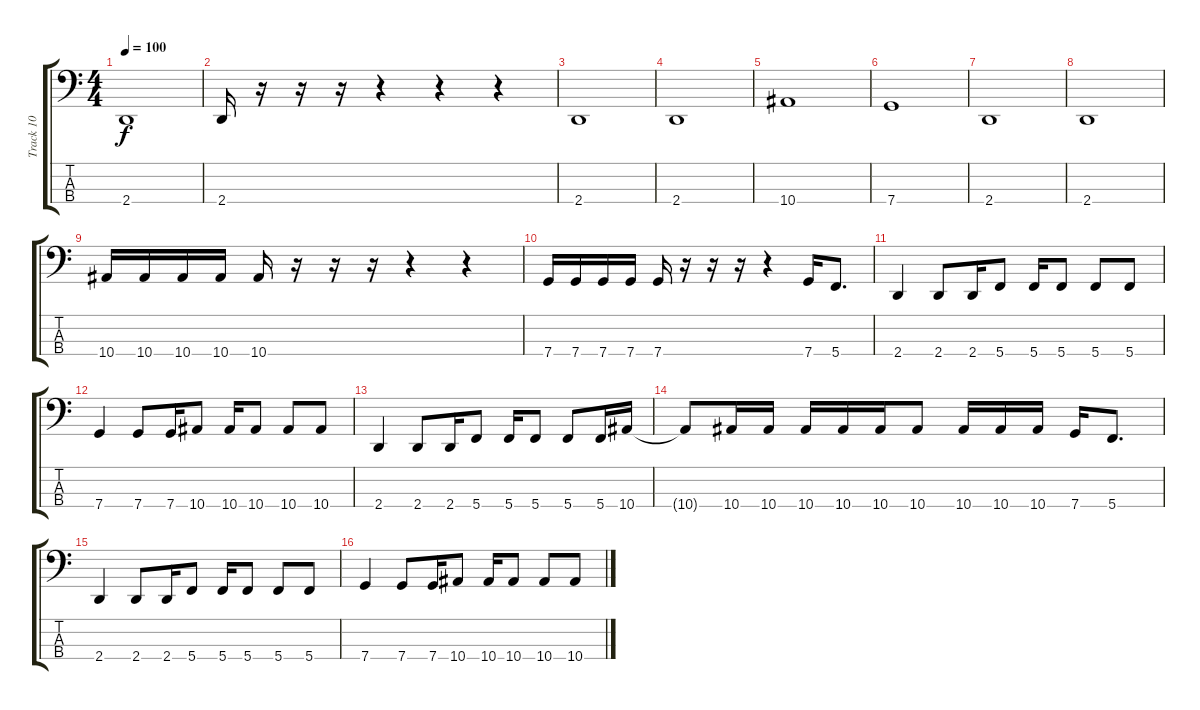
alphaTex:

\track ("Track 10" "Track 10") {instrument electricbassfinger}
\staff {score tabs}
\tuning (F2 C2 G1 C1) {hide}
\ts (4 4)
\tempo 100
\clef f4
\ks c
2.4{t}.1{dy f} |
2.4.16 r.16 r.16 r.16 r.4 r.4 r.4 |
2.4.1 |
2.4.1 |
10.4.1 |
7.4.1 |
2.4.1 |
2.4.1 |
10.4.16 10.4.16 10.4.16 10.4.16 10.4.16 r.16 r.16 r.16 r.4 r.4 |
7.4.16 7.4.16 7.4.16 7.4.16 7.4.16 r.16 r.16 r.16 r.4 7.4.16 5.4.8{d} |
2.4.4 2.4.8 2.4.16 5.4.8 5.4.16 5.4.8 5.4.8 5.4.8 |
7.4.4 7.4.8 7.4.16 10.4.8 10.4.16 10.4.8 10.4.8 10.4.8 |
2.4.4 2.4.8 2.4.16 5.4.8 5.4.16 5.4.8 5.4.8 5.4.16 10.4.16 |
10.4{t}.8 10.4.16 10.4.16 10.4.16 10.4.16 10.4.16 10.4.8 10.4.16 10.4.16 10.4.16 7.4.16 5.4.8{d} |
2.4.4 2.4.8 2.4.16 5.4.8 5.4.16 5.4.8 5.4.8 5.4.8 |
7.4.4 7.4.8 7.4.16 10.4.8 10.4.16 10.4.8 10.4.8 10.4.8
